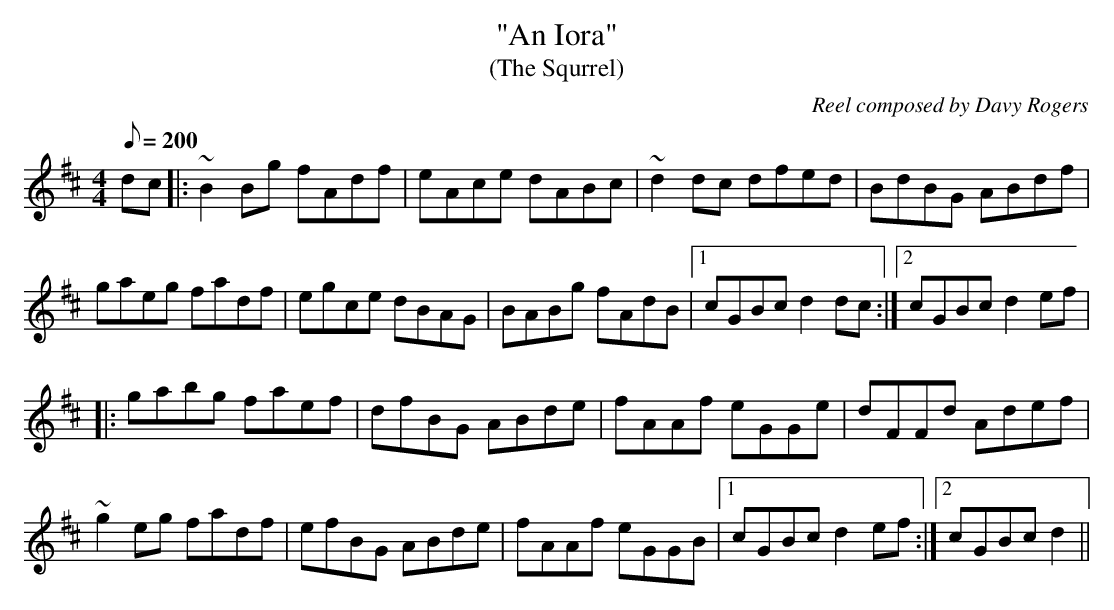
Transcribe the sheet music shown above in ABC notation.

X:1
T:"An Iora"
T:(The Squrrel)
C:Reel composed by Davy Rogers
L:1/8
Q:200
M:4/4
K:D
dc |: ~B2 Bg fAdf | eAce dABc | ~d2 dc dfed | BdBG ABdf |
gaeg fadf | egce dBAG | BABg fAdB |1 cGBc d2 dc :|2 cGBc d2 ef |
|: gabg faef | dfBG ABde | fAAf eGGe | dFFd Adef |
~g2 eg fadf | efBG ABde | fAAf eGGB |1 cGBc d2 ef :|2 cGBc d2 ||
